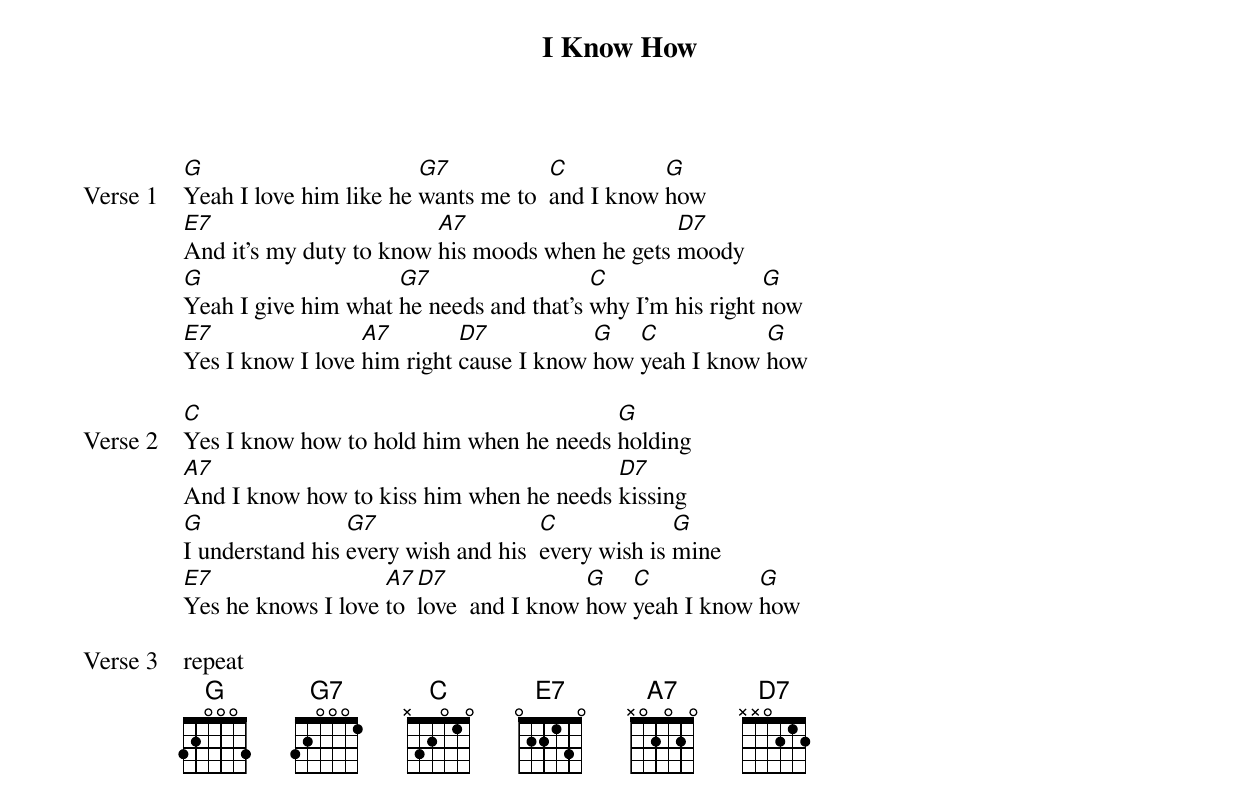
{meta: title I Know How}
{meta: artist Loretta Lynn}
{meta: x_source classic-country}
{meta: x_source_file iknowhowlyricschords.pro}
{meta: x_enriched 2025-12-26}

{start_of_verse: Verse 1}
[G]Yeah I love him like he [G7]wants me to  [C]and I know [G]how
[E7]And it's my duty to know [A7]his moods when he gets [D7]moody
[G]Yeah I give him what [G7]he needs and that's [C]why I'm his right [G]now
[E7]Yes I know I love [A7]him right [D7]cause I know [G]how [C]yeah I know [G]how
{end_of_verse}

{start_of_verse: Verse 2}
[C]Yes I know how to hold him when he needs [G]holding
[A7]And I know how to kiss him when he needs [D7]kissing
[G]I understand his [G7]every wish and his  [C]every wish is [G]mine
[E7]Yes he knows I love [A7]to [D7]love  and I know [G]how [C]yeah I know [G]how
{end_of_verse}

{start_of_verse: Verse 3}
repeat
{end_of_verse}
